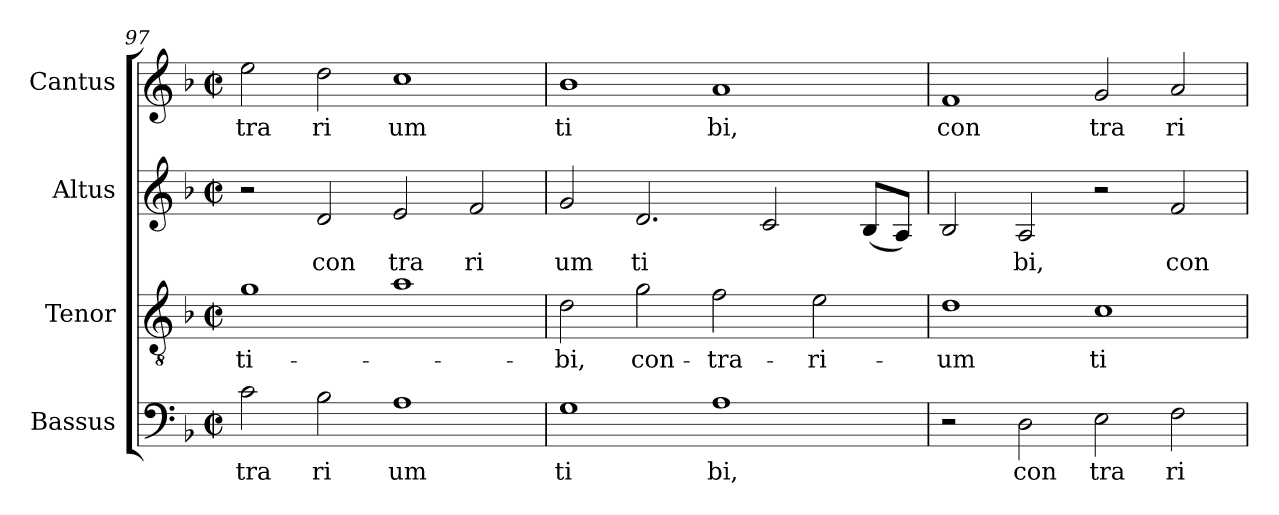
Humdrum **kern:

**kern	**text	**kern	**text	**kern	**text	**kern	**text
*part4	*part4	*part3	*part3	*part2	*part2	*part1	*part1
*staff4	*staff4	*staff3	*staff3	*staff2	*staff2	*staff1	*staff1
*I"Bassus	*	*I"Tenor	*	*I"Altus	*	*I"Cantus	*
*clefF4	*	*clefGv2	*	*clefG2	*	*clefG2	*
*k[b-]	*	*k[b-]	*	*k[b-]	*	*k[b-]	*
*F:	*	*F:	*	*F:	*	*F:	*
*M2/2	*	*M2/2	*	*M2/2	*	*M2/2	*
*met(c|)	*	*met(c|)	*	*met(c|)	*	*met(c|)	*
=97	=97	=97	=97	=97	=97	=97	=97
!	!LO:LY:b:cj	!	!LO:LY:b:cj	!	!	!	!LO:LY:b:cj
2c\	tra	1g	ti-	2r	.	2ee\	tra
!	!LO:LY:b:cj	!	!	!	!LO:LY:b:cj	!	!LO:LY:b:cj
2B-\	ri	.	.	2d/	con	2dd\	ri
!	!LO:LY:b:cj	!	!	!	!LO:LY:b:cj	!	!LO:LY:b:cj
1A	um	1a	.	2e/	tra	1cc	um
!	!	!	!	!	!LO:LY:b:cj	!	!
.	.	.	.	2f/	ri	.	.
=98	=98	=98	=98	=98	=98	=98	=98
!	!LO:LY:b:cj	!	!LO:LY:b:cj	!	!LO:LY:b:cj	!	!LO:LY:b:cj
1G	ti	2d\	-bi,	2g/	um	1b-	ti
!	!	!	!LO:LY:b:cj	!	!LO:LY:b:cj	!	!
.	.	2g\	con-	2.d/	ti	.	.
!	!LO:LY:b:cj	!	!LO:LY:b:cj	!	!	!	!LO:LY:b:cj
1A	bi,	2f\	-tra-	.	.	1a	bi,
.	.	.	.	2c/	.	.	.
!	!	!	!LO:LY:b:cj	!	!	!	!
.	.	2e\	-ri-	.	.	.	.
.	.	.	.	(>8B-/L	.	.	.
.	.	.	.	8A/J)	.	.	.
=99	=99	=99	=99	=99	=99	=99	=99
!	!	!	!LO:LY:b:cj	!	!	!	!LO:LY:b:cj
2r	.	1d	-um	2B-/	.	1f	con
!	!LO:LY:b:cj	!	!	!	!LO:LY:b:cj	!	!
2D\	con	.	.	2A/	bi,	.	.
!	!LO:LY:b:cj	!	!LO:LY:b:cj	!	!	!	!LO:LY:b:cj
2E\	tra	1c	ti-	2r	.	2g/	tra
!	!LO:LY:b:cj	!	!	!	!LO:LY:b:cj	!	!LO:LY:b:cj
2F\	ri	.	.	2f/	con	2a/	ri
=	=	=	=	=	=	=	=
*-	*-	*-	*-	*-	*-	*-	*-
